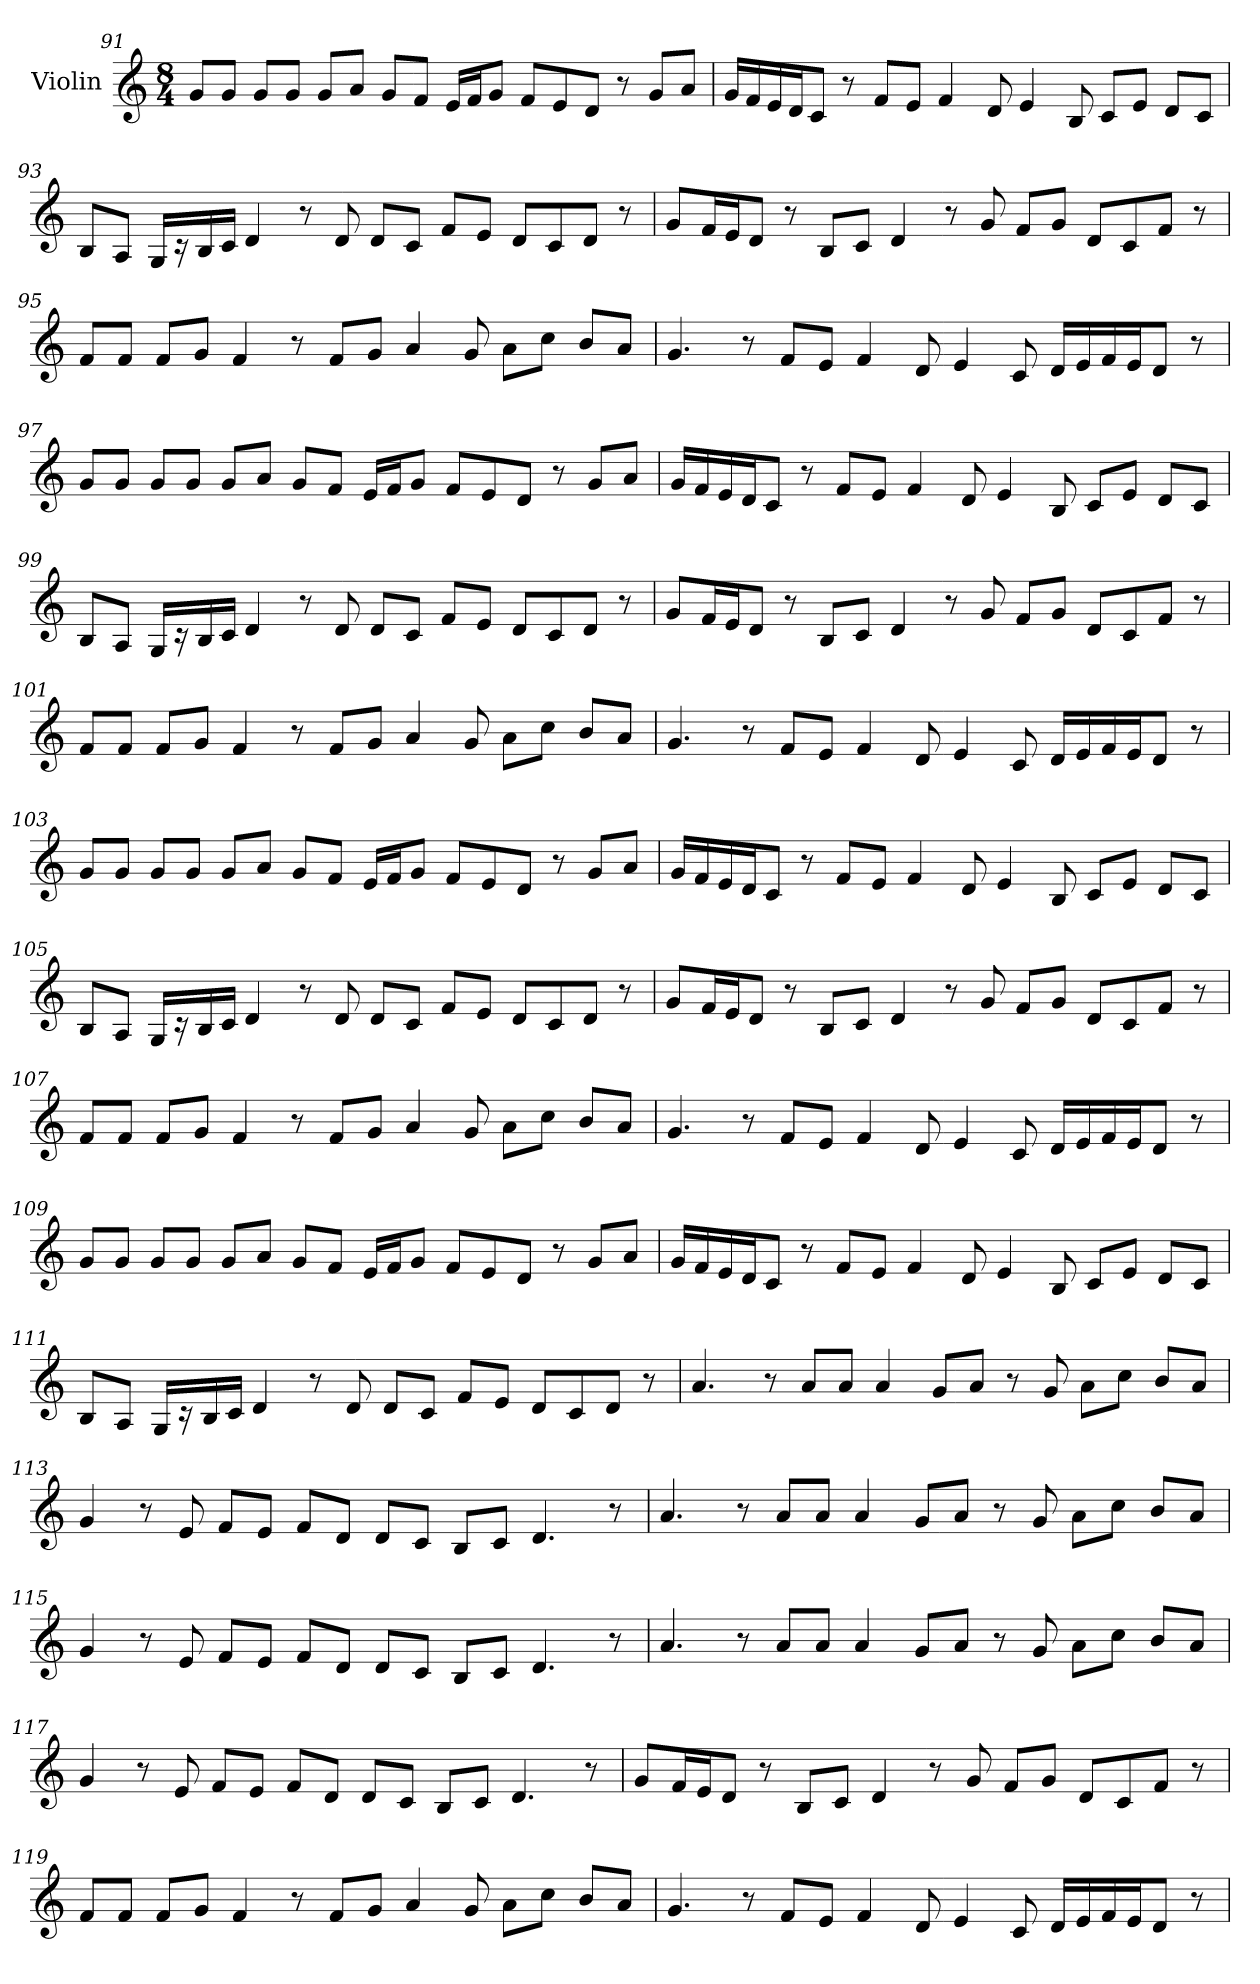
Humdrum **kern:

**kern
*part1
*staff1
*I"Violin
!!LO:LB:g=z
*clefG2
*k[]
*M8/4
=91
8g/L
8g/J
8g/L
8g/J
8g/L
8a/J
8g/L
8f/J
16e/LL
16f/J
8g/J
8f/L
8e/
8d/J
8r
8g/L
8a/J
=92
16g/LL
16f/
16e/
16d/J
8c/J
8r
8f/L
8e/J
4f/
8d/
4e/
8B/
8c/L
8e/J
8d/L
8c/J
!!LO:LB:g=z
=93
8B/L
8A/J
16G/LL
16r
16B/
16c/JJ
4d/
8r
8d/
8d/L
8c/J
8f/L
8e/J
8d/L
8c/
8d/J
8r
=94
8g/L
16f/L
16e/J
8d/J
8r
8B/L
8c/J
4d/
8r
8g/
8f/L
8g/J
8d/L
8c/
8f/J
8r
!!LO:LB:g=z
=95
8f/L
8f/J
8f/L
8g/J
4f/
8r
8f/L
8g/J
4a/
8g/
8a\L
8cc\J
8b/L
8a/J
=96
4.g/
8r
8f/L
8e/J
4f/
8d/
4e/
8c/
16d/LL
16e/
16f/
16e/J
8d/J
8r
!!LO:LB:g=z
=97
8g/L
8g/J
8g/L
8g/J
8g/L
8a/J
8g/L
8f/J
16e/LL
16f/J
8g/J
8f/L
8e/
8d/J
8r
8g/L
8a/J
=98
16g/LL
16f/
16e/
16d/J
8c/J
8r
8f/L
8e/J
4f/
8d/
4e/
8B/
8c/L
8e/J
8d/L
8c/J
!!LO:LB:g=z
=99
8B/L
8A/J
16G/LL
16r
16B/
16c/JJ
4d/
8r
8d/
8d/L
8c/J
8f/L
8e/J
8d/L
8c/
8d/J
8r
=100
8g/L
16f/L
16e/J
8d/J
8r
8B/L
8c/J
4d/
8r
8g/
8f/L
8g/J
8d/L
8c/
8f/J
8r
!!LO:PB:g=z
=101
8f/L
8f/J
8f/L
8g/J
4f/
8r
8f/L
8g/J
4a/
8g/
8a\L
8cc\J
8b/L
8a/J
=102
4.g/
8r
8f/L
8e/J
4f/
8d/
4e/
8c/
16d/LL
16e/
16f/
16e/J
8d/J
8r
!!LO:LB:g=z
=103
8g/L
8g/J
8g/L
8g/J
8g/L
8a/J
8g/L
8f/J
16e/LL
16f/J
8g/J
8f/L
8e/
8d/J
8r
8g/L
8a/J
=104
16g/LL
16f/
16e/
16d/J
8c/J
8r
8f/L
8e/J
4f/
8d/
4e/
8B/
8c/L
8e/J
8d/L
8c/J
!!LO:LB:g=z
=105
8B/L
8A/J
16G/LL
16r
16B/
16c/JJ
4d/
8r
8d/
8d/L
8c/J
8f/L
8e/J
8d/L
8c/
8d/J
8r
=106
8g/L
16f/L
16e/J
8d/J
8r
8B/L
8c/J
4d/
8r
8g/
8f/L
8g/J
8d/L
8c/
8f/J
8r
!!LO:LB:g=z
=107
8f/L
8f/J
8f/L
8g/J
4f/
8r
8f/L
8g/J
4a/
8g/
8a\L
8cc\J
8b/L
8a/J
=108
4.g/
8r
8f/L
8e/J
4f/
8d/
4e/
8c/
16d/LL
16e/
16f/
16e/J
8d/J
8r
!!LO:LB:g=z
=109
8g/L
8g/J
8g/L
8g/J
8g/L
8a/J
8g/L
8f/J
16e/LL
16f/J
8g/J
8f/L
8e/
8d/J
8r
8g/L
8a/J
=110
16g/LL
16f/
16e/
16d/J
8c/J
8r
8f/L
8e/J
4f/
8d/
4e/
8B/
8c/L
8e/J
8d/L
8c/J
!!LO:LB:g=z
=111
8B/L
8A/J
16G/LL
16r
16B/
16c/JJ
4d/
8r
8d/
8d/L
8c/J
8f/L
8e/J
8d/L
8c/
8d/J
8r
=112
4.a/
8r
8a/L
8a/J
4a/
8g/L
8a/J
8r
8g/
8a\L
8cc\J
8b/L
8a/J
!!LO:LB:g=z
=113
4g/
8r
8e/
8f/L
8e/J
8f/L
8d/J
8d/L
8c/J
8B/L
8c/J
4.d/
8r
=114
4.a/
8r
8a/L
8a/J
4a/
8g/L
8a/J
8r
8g/
8a\L
8cc\J
8b/L
8a/J
!!LO:LB:g=z
=115
4g/
8r
8e/
8f/L
8e/J
8f/L
8d/J
8d/L
8c/J
8B/L
8c/J
4.d/
8r
=116
4.a/
8r
8a/L
8a/J
4a/
8g/L
8a/J
8r
8g/
8a\L
8cc\J
8b/L
8a/J
!!LO:PB:g=z
=117
4g/
8r
8e/
8f/L
8e/J
8f/L
8d/J
8d/L
8c/J
8B/L
8c/J
4.d/
8r
=118
8g/L
16f/L
16e/J
8d/J
8r
8B/L
8c/J
4d/
8r
8g/
8f/L
8g/J
8d/L
8c/
8f/J
8r
!!LO:LB:g=z
=119
8f/L
8f/J
8f/L
8g/J
4f/
8r
8f/L
8g/J
4a/
8g/
8a\L
8cc\J
8b/L
8a/J
=120
4.g/
8r
8f/L
8e/J
4f/
8d/
4e/
8c/
16d/LL
16e/
16f/
16e/J
8d/J
8r
=
*-
